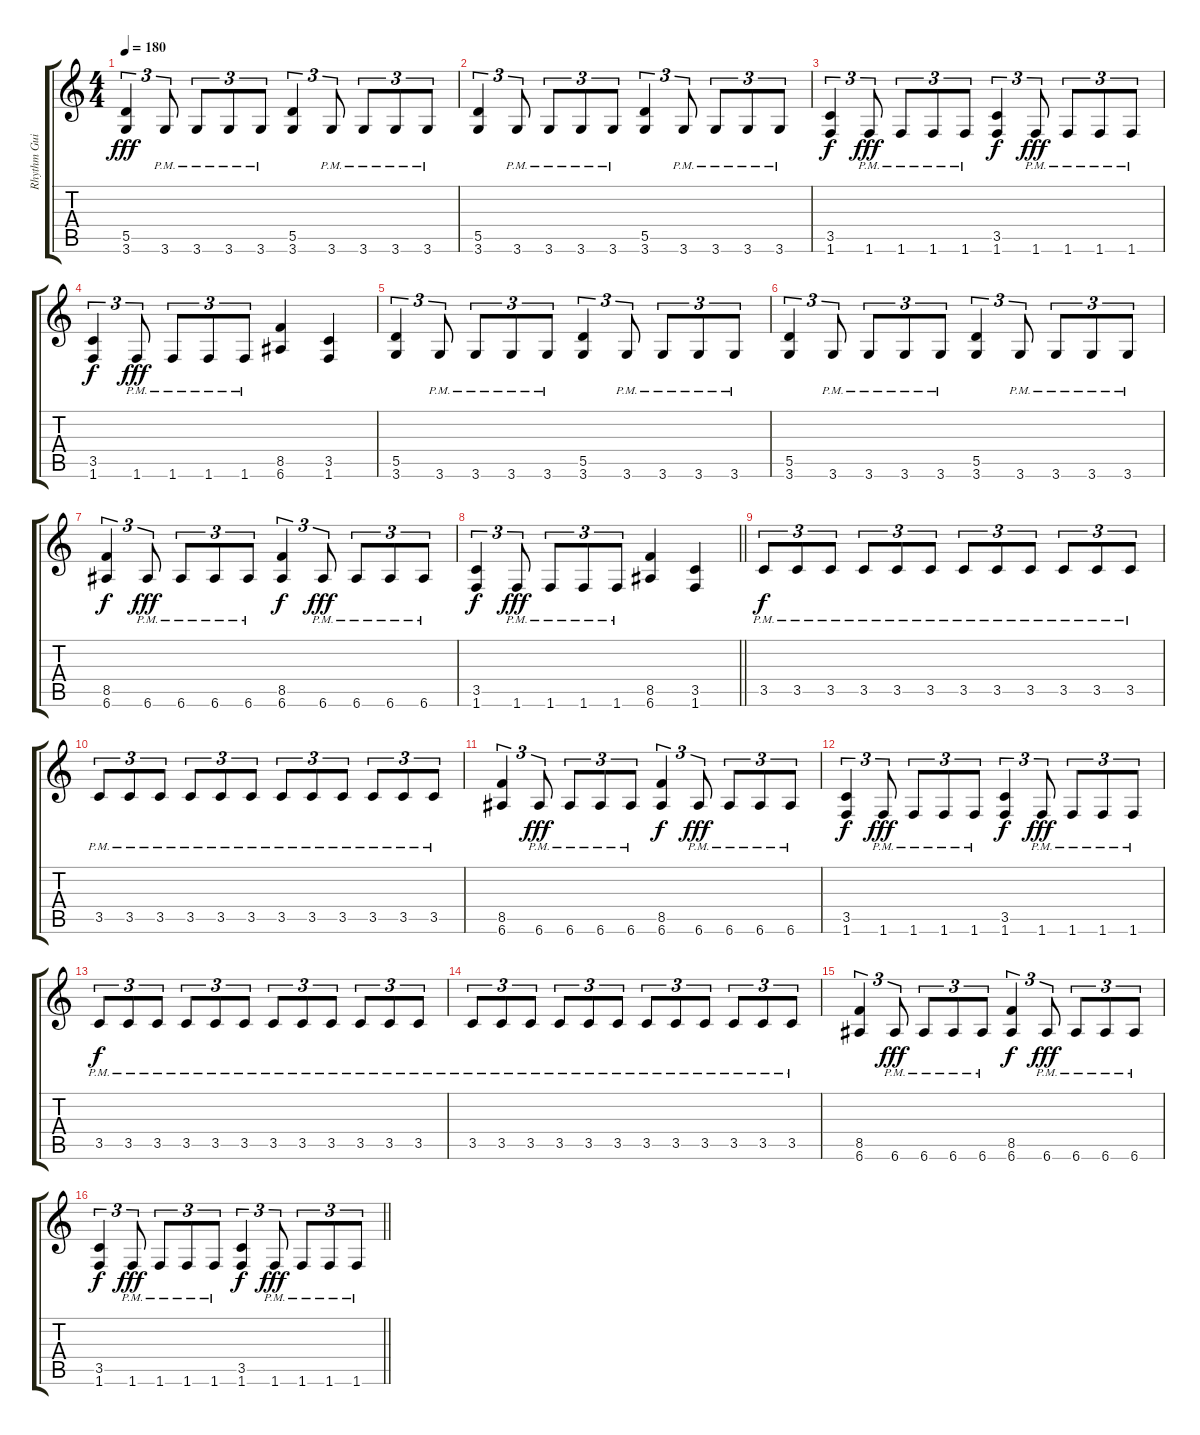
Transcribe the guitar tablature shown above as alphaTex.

\track ("Rhythm Guitar" "Rhythm Gui") {instrument distortionguitar}
\staff {score tabs}
\tuning (E4 B3 G3 D3 A2 E2) {hide}
\ts (4 4)
\tempo 180
\clef g2
\ks c
(5.5 3.6).4{tu (3 2) dy fff} 3.6{pm}.8{tu (3 2)} 3.6{pm}.8{tu (3 2)} 3.6{pm}.8{tu (3 2)} 3.6{pm}.8{tu (3 2)} (5.5 3.6).4{tu (3 2)} 3.6{pm}.8{tu (3 2)} 3.6{pm}.8{tu (3 2)} 3.6{pm}.8{tu (3 2)} 3.6{pm}.8{tu (3 2)} |
(5.5 3.6).4{tu (3 2)} 3.6{pm}.8{tu (3 2)} 3.6{pm}.8{tu (3 2)} 3.6{pm}.8{tu (3 2)} 3.6{pm}.8{tu (3 2)} (5.5 3.6).4{tu (3 2)} 3.6{pm}.8{tu (3 2)} 3.6{pm}.8{tu (3 2)} 3.6{pm}.8{tu (3 2)} 3.6{pm}.8{tu (3 2)} |
(3.5 1.6).4{tu (3 2) dy f} 1.6{pm}.8{tu (3 2) dy fff} 1.6{pm}.8{tu (3 2)} 1.6{pm}.8{tu (3 2)} 1.6{pm}.8{tu (3 2)} (3.5 1.6).4{tu (3 2) dy f} 1.6{pm}.8{tu (3 2) dy fff} 1.6{pm}.8{tu (3 2)} 1.6{pm}.8{tu (3 2)} 1.6{pm}.8{tu (3 2)} |
(3.5 1.6).4{tu (3 2) dy f} 1.6{pm}.8{tu (3 2) dy fff} 1.6{pm}.8{tu (3 2)} 1.6{pm}.8{tu (3 2)} 1.6{pm}.8{tu (3 2)} (8.5 6.6).4 (3.5 1.6).4 |
(5.5 3.6).4{tu (3 2)} 3.6{pm}.8{tu (3 2)} 3.6{pm}.8{tu (3 2)} 3.6{pm}.8{tu (3 2)} 3.6{pm}.8{tu (3 2)} (5.5 3.6).4{tu (3 2)} 3.6{pm}.8{tu (3 2)} 3.6{pm}.8{tu (3 2)} 3.6{pm}.8{tu (3 2)} 3.6{pm}.8{tu (3 2)} |
(5.5 3.6).4{tu (3 2)} 3.6{pm}.8{tu (3 2)} 3.6{pm}.8{tu (3 2)} 3.6{pm}.8{tu (3 2)} 3.6{pm}.8{tu (3 2)} (5.5 3.6).4{tu (3 2)} 3.6{pm}.8{tu (3 2)} 3.6{pm}.8{tu (3 2)} 3.6{pm}.8{tu (3 2)} 3.6{pm}.8{tu (3 2)} |
(8.5 6.6).4{tu (3 2) dy f} 6.6{pm}.8{tu (3 2) dy fff} 6.6{pm}.8{tu (3 2)} 6.6{pm}.8{tu (3 2)} 6.6{pm}.8{tu (3 2)} (8.5 6.6).4{tu (3 2) dy f} 6.6{pm}.8{tu (3 2) dy fff} 6.6{pm}.8{tu (3 2)} 6.6{pm}.8{tu (3 2)} 6.6{pm}.8{tu (3 2)} |
\barLineRight lightlight
(3.5 1.6).4{tu (3 2) dy f} 1.6{pm}.8{tu (3 2) dy fff} 1.6{pm}.8{tu (3 2)} 1.6{pm}.8{tu (3 2)} 1.6{pm}.8{tu (3 2)} (8.5 6.6).4 (3.5 1.6).4 |
\section ("" "")
3.5{pm}.8{tu (3 2) dy f} 3.5{pm}.8{tu (3 2)} 3.5{pm}.8{tu (3 2)} 3.5{pm}.8{tu (3 2)} 3.5{pm}.8{tu (3 2)} 3.5{pm}.8{tu (3 2)} 3.5{pm}.8{tu (3 2)} 3.5{pm}.8{tu (3 2)} 3.5{pm}.8{tu (3 2)} 3.5{pm}.8{tu (3 2)} 3.5{pm}.8{tu (3 2)} 3.5{pm}.8{tu (3 2)} |
3.5{pm}.8{tu (3 2)} 3.5{pm}.8{tu (3 2)} 3.5{pm}.8{tu (3 2)} 3.5{pm}.8{tu (3 2)} 3.5{pm}.8{tu (3 2)} 3.5{pm}.8{tu (3 2)} 3.5{pm}.8{tu (3 2)} 3.5{pm}.8{tu (3 2)} 3.5{pm}.8{tu (3 2)} 3.5{pm}.8{tu (3 2)} 3.5{pm}.8{tu (3 2)} 3.5{pm}.8{tu (3 2)} |
(8.5 6.6).4{tu (3 2)} 6.6{pm}.8{tu (3 2) dy fff} 6.6{pm}.8{tu (3 2)} 6.6{pm}.8{tu (3 2)} 6.6{pm}.8{tu (3 2)} (8.5 6.6).4{tu (3 2) dy f} 6.6{pm}.8{tu (3 2) dy fff} 6.6{pm}.8{tu (3 2)} 6.6{pm}.8{tu (3 2)} 6.6{pm}.8{tu (3 2)} |
(3.5 1.6).4{tu (3 2) dy f} 1.6{pm}.8{tu (3 2) dy fff} 1.6{pm}.8{tu (3 2)} 1.6{pm}.8{tu (3 2)} 1.6{pm}.8{tu (3 2)} (3.5 1.6).4{tu (3 2) dy f} 1.6{pm}.8{tu (3 2) dy fff} 1.6{pm}.8{tu (3 2)} 1.6{pm}.8{tu (3 2)} 1.6{pm}.8{tu (3 2)} |
3.5{pm}.8{tu (3 2) dy f} 3.5{pm}.8{tu (3 2)} 3.5{pm}.8{tu (3 2)} 3.5{pm}.8{tu (3 2)} 3.5{pm}.8{tu (3 2)} 3.5{pm}.8{tu (3 2)} 3.5{pm}.8{tu (3 2)} 3.5{pm}.8{tu (3 2)} 3.5{pm}.8{tu (3 2)} 3.5{pm}.8{tu (3 2)} 3.5{pm}.8{tu (3 2)} 3.5{pm}.8{tu (3 2)} |
3.5{pm}.8{tu (3 2)} 3.5{pm}.8{tu (3 2)} 3.5{pm}.8{tu (3 2)} 3.5{pm}.8{tu (3 2)} 3.5{pm}.8{tu (3 2)} 3.5{pm}.8{tu (3 2)} 3.5{pm}.8{tu (3 2)} 3.5{pm}.8{tu (3 2)} 3.5{pm}.8{tu (3 2)} 3.5{pm}.8{tu (3 2)} 3.5{pm}.8{tu (3 2)} 3.5{pm}.8{tu (3 2)} |
(8.5 6.6).4{tu (3 2)} 6.6{pm}.8{tu (3 2) dy fff} 6.6{pm}.8{tu (3 2)} 6.6{pm}.8{tu (3 2)} 6.6{pm}.8{tu (3 2)} (8.5 6.6).4{tu (3 2) dy f} 6.6{pm}.8{tu (3 2) dy fff} 6.6{pm}.8{tu (3 2)} 6.6{pm}.8{tu (3 2)} 6.6{pm}.8{tu (3 2)} |
\barLineRight lightlight
(3.5 1.6).4{tu (3 2) dy f} 1.6{pm}.8{tu (3 2) dy fff} 1.6{pm}.8{tu (3 2)} 1.6{pm}.8{tu (3 2)} 1.6{pm}.8{tu (3 2)} (3.5 1.6).4{tu (3 2) dy f} 1.6{pm}.8{tu (3 2) dy fff} 1.6{pm}.8{tu (3 2)} 1.6{pm}.8{tu (3 2)} 1.6{pm}.8{tu (3 2)}
